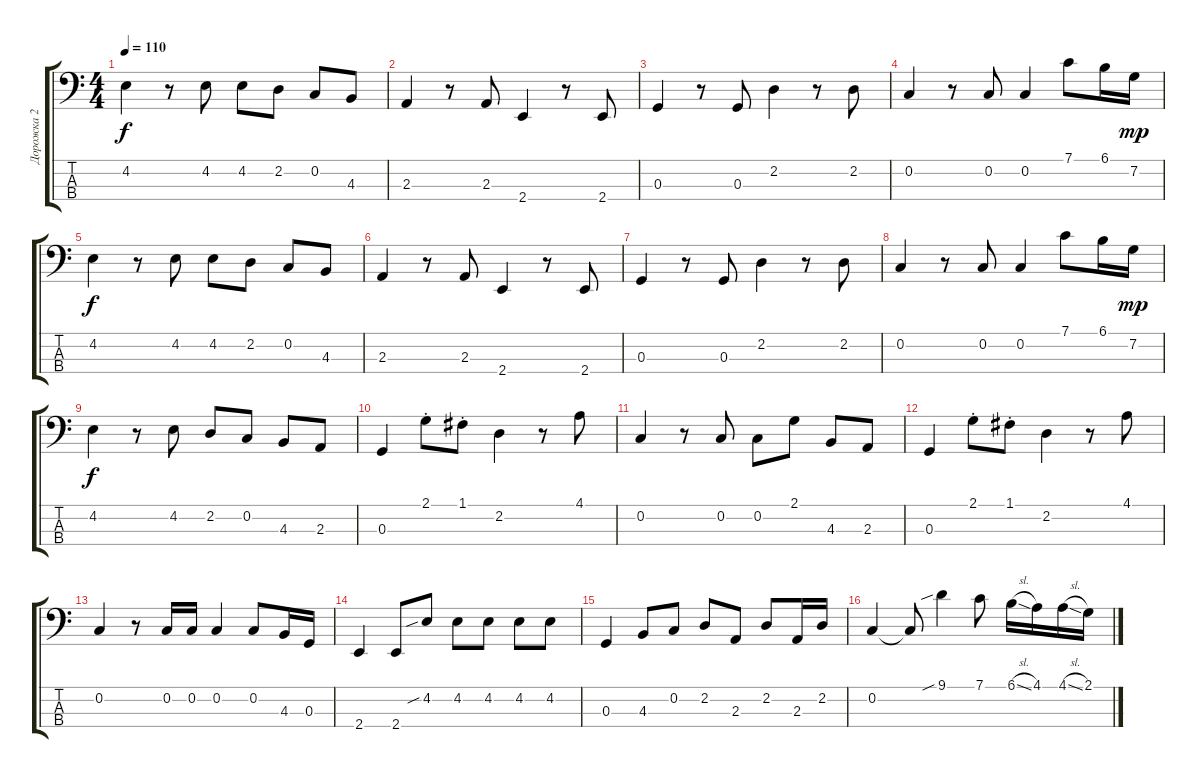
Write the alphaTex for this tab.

\track ("Дорожка 2" "Дорожка 2") {instrument electricbassfinger}
\staff {score tabs}
\tuning (F2 C2 G1 D1) {hide}
\ts (4 4)
\tempo 110
\clef f4
\ks c
4.2.4{dy f} r.8 4.2.8 4.2.8 2.2.8 0.2.8 4.3.8 |
2.3.4 r.8 2.3.8 2.4.4 r.8 2.4.8 |
0.3.4 r.8 0.3.8 2.2.4 r.8 2.2.8 |
0.2.4 r.8 0.2.8 0.2.4 7.1.8 6.1.16 7.2.16{dy mp} |
4.2.4{dy f} r.8 4.2.8 4.2.8 2.2.8 0.2.8 4.3.8 |
2.3.4 r.8 2.3.8 2.4.4 r.8 2.4.8 |
0.3.4 r.8 0.3.8 2.2.4 r.8 2.2.8 |
0.2.4 r.8 0.2.8 0.2.4 7.1.8 6.1.16 7.2.16{dy mp} |
4.2.4{dy f} r.8 4.2.8 2.2.8 0.2.8 4.3.8 2.3.8 |
0.3.4 2.1{st}.8 1.1{st}.8 2.2.4 r.8 4.1.8 |
0.2.4 r.8 0.2.8 0.2.8 2.1.8 4.3.8 2.3.8 |
0.3.4 2.1{st}.8 1.1{st}.8 2.2.4 r.8 4.1.8 |
0.2.4 r.8 0.2.16 0.2.16 0.2.4 0.2.8 4.3.16 0.3.16 |
2.4.4 2.4.8 4.2{sib}.8 4.2.8 4.2.8 4.2.8 4.2.8 |
0.3.4 4.3.8 0.2.8 2.2.8 2.3.8 2.2.8 2.3.16 2.2.16 |
0.2.4 0.2{t}.8 9.1{sib}.4 7.1.8 6.1{sl}.16 4.1.16 4.1{sl}.16 2.1.16
